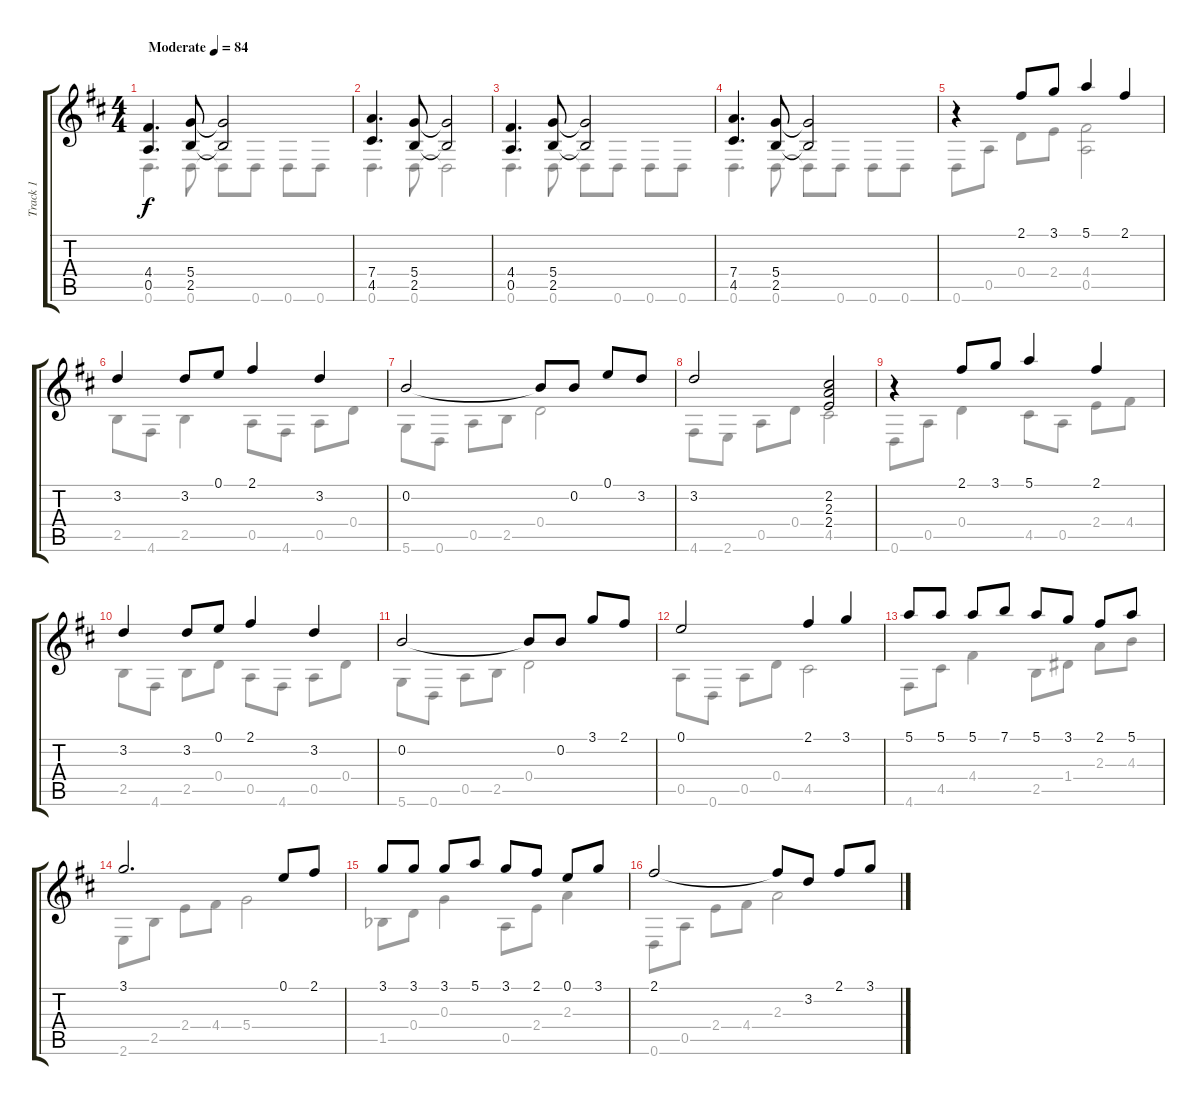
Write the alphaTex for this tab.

\track ("Track 1" "Track 1") {instrument acousticguitarsteel}
\staff {score tabs}
\tuning (E4 B3 G3 D3 A2 D2) {hide}
\voice
\ts (4 4)
\tempo (84 "Moderate")
\clef g2
\ks d
(4.4 0.5).4{d dy f instrument acousticguitarsteel} (5.4 2.5).8 (5.4{t} 2.5{t}).2 |
(7.4 4.5).4{d} (5.4 2.5).8 (5.4{t} 2.5{t}).2 |
(4.4 0.5).4{d} (5.4 2.5).8 (5.4{t} 2.5{t}).2 |
(7.4 4.5).4{d} (5.4 2.5).8 (5.4{t} 2.5{t}).2 |
r.4 2.1.8 3.1.8 5.1.4 2.1.4 |
3.2.4 3.2.8 0.1.8 2.1.4 3.2.4 |
0.2.2 0.2{t}.8 0.2.8 0.1.8 3.2.8 |
3.2.2 (2.2 2.3 2.4).2 |
r.4 2.1.8 3.1.8 5.1.4 2.1.4 |
3.2.4 3.2.8 0.1.8 2.1.4 3.2.4 |
0.2.2 0.2{t}.8 0.2.8 3.1.8 2.1.8 |
0.1.2 2.1.4 3.1.4 |
5.1.8 5.1.8 5.1.8 7.1.8 5.1.8 3.1.8 2.1.8 5.1.8 |
3.1.2{d} 0.1.8 2.1.8 |
3.1.8 3.1.8 3.1.8 5.1.8 3.1.8 2.1.8 0.1.8 3.1.8 |
2.1.2 2.1{t}.8 3.2.8 2.1.8 3.1.8
\voice
\clef g2
\ottava regular
\simile none
\ks d
0.6.4{d dy f} 0.6.8 0.6{t}.8 0.6.8 0.6.8 0.6.8 |
0.6.4{d} 0.6.8 0.6{t}.2 |
0.6.4{d} 0.6.8 0.6{t}.8 0.6.8 0.6.8 0.6.8 |
0.6.4{d} 0.6.8 0.6{t}.8 0.6.8 0.6.8 0.6.8 |
0.6.8 0.5.8 0.4.8 2.4.8 (4.4 0.5).2 |
2.5.8 4.6.8 2.5.4 0.5.8 4.6.8 0.5.8 0.4.8 |
5.6.8 0.6.8 0.5.8 2.5.8 0.4.2 |
4.6.8 2.6.8 0.5.8 0.4.8 4.5.2 |
0.6.8 0.5.8 0.4.4 4.5.8 0.5.8 2.4.8 4.4.8 |
2.5.8 4.6.8 2.5.8 0.4.8 0.5.8 4.6.8 0.5.8 0.4.8 |
5.6.8 0.6.8 0.5.8 2.5.8 0.4.2 |
0.5.8 0.6.8 0.5.8 0.4.8 4.5.2 |
4.6.8 4.5.8 4.4.4 2.5.8 1.4.8 2.3.8 4.3.8 |
2.6.8 2.5.8 2.4.8 4.4.8 5.4.2 |
1.5{acc b}.8 0.4.8 0.3.4 0.5.8 2.4.8 2.3.4 |
0.6.8 0.5.8 2.4.8 4.4.8 2.3.2
